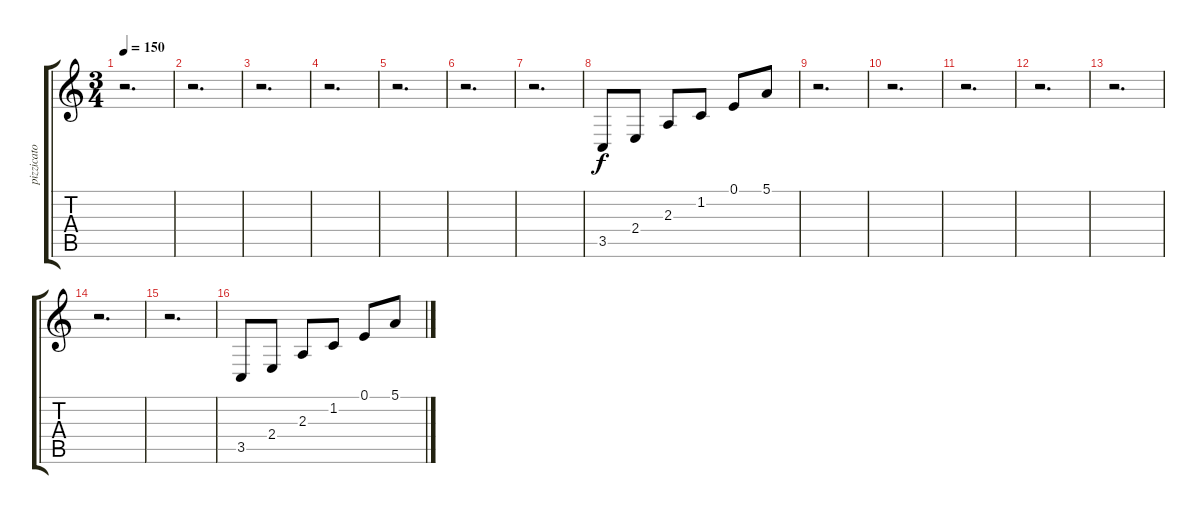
\track ("pizzicato effect" "pizzicato ") {instrument pizzicatostrings}
\staff {score tabs}
\tuning (E4 B3 G3 D3 A2 E2) {hide}
\ts (3 4)
\tempo 150
\clef g2
\ks c
r.2{d dy f instrument pizzicatostrings} |
r.2{d} |
r.2{d} |
r.2{d} |
r.2{d} |
r.2{d} |
r.2{d} |
3.5.8 2.4.8 2.3.8 1.2.8 0.1.8 5.1.8 |
r.2{d} |
r.2{d} |
r.2{d} |
r.2{d} |
r.2{d} |
r.2{d} |
r.2{d} |
3.5.8 2.4.8 2.3.8 1.2.8 0.1.8 5.1.8
